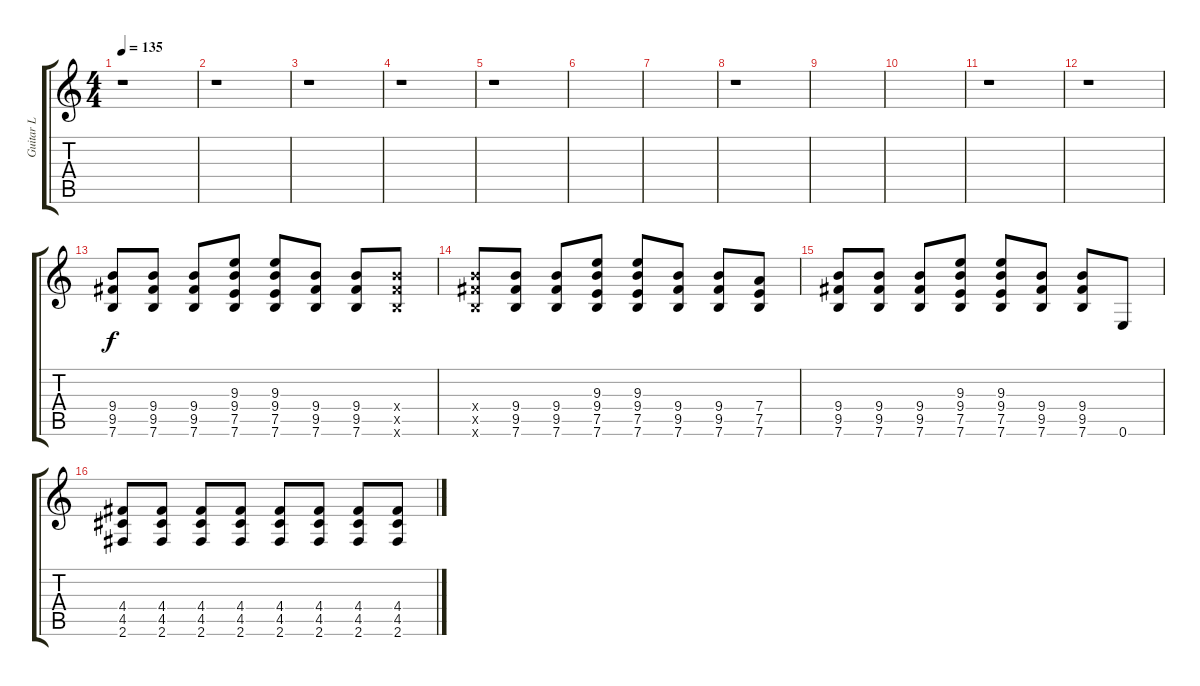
\track ("Guitar L" "Guitar L") {instrument acousticguitarnylon}
\staff {score tabs}
\tuning (E4 B3 G3 D3 A2 E2) {hide}
\ts (4 4)
\tempo 135
\clef g2
\ks c
r.1{dy f instrument acousticguitarnylon} |
r.1 |
r.1 |
r.1 |
r.1 |
|
|
r.1 |
|
|
r.1 |
r.1 |
(9.4 9.5 7.6).8 (9.4 9.5 7.6).8 (9.4 9.5 7.6).8 (9.3 9.4 7.5 7.6).8 (9.3 9.4 7.5 7.6).8 (9.4 9.5 7.6).8 (9.4 9.5 7.6).8 (9.4{x} 9.5{x} 7.6{x}).8 |
(9.4{x} 9.5{x} 7.6{x}).8 (9.4 9.5 7.6).8 (9.4 9.5 7.6).8 (9.3 9.4 7.5 7.6).8 (9.3 9.4 7.5 7.6).8 (9.4 9.5 7.6).8 (9.4 9.5 7.6).8 (7.4 7.5 7.6).8 |
(9.4 9.5 7.6).8 (9.4 9.5 7.6).8 (9.4 9.5 7.6).8 (9.3 9.4 7.5 7.6).8 (9.3 9.4 7.5 7.6).8 (9.4 9.5 7.6).8 (9.4 9.5 7.6).8 0.6.8 |
(4.4 4.5 2.6).8 (4.4 4.5 2.6).8 (4.4 4.5 2.6).8 (4.4 4.5 2.6).8 (4.4 4.5 2.6).8 (4.4 4.5 2.6).8 (4.4 4.5 2.6).8 (4.4 4.5 2.6).8
